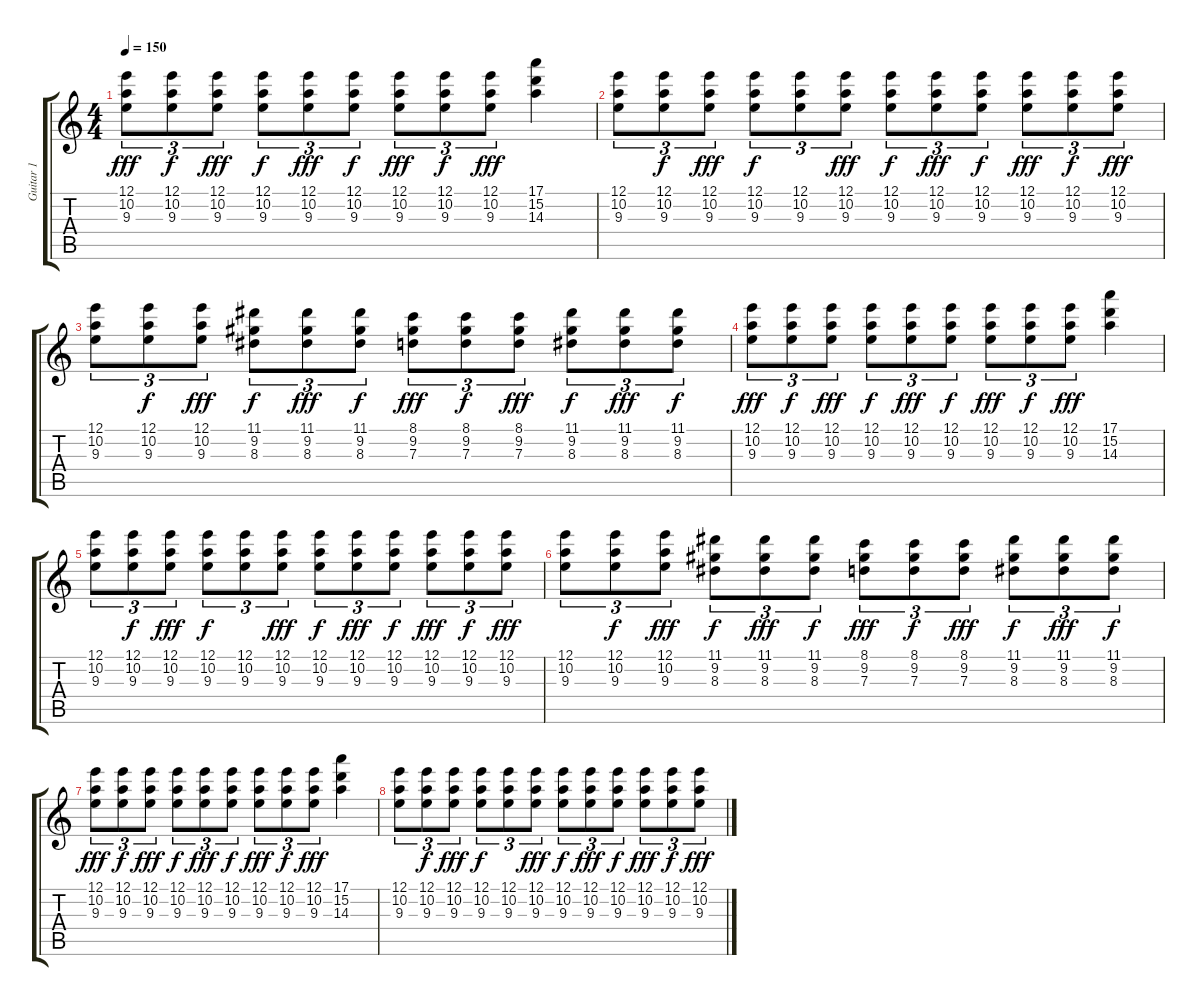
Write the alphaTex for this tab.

\track ("Guitar 1" "Guitar 1") {instrument distortionguitar}
\staff {score tabs}
\tuning (E4 B3 G3 D3 A2 E2) {hide}
\ts (4 4)
\tempo 150
\clef g2
\ks c
(12.1 10.2 9.3).8{tu (3 2) dy fff} (12.1 10.2 9.3).8{tu (3 2) dy f} (12.1 10.2 9.3).8{tu (3 2) dy fff} (12.1 10.2 9.3).8{tu (3 2) dy f} (12.1 10.2 9.3).8{tu (3 2) dy fff} (12.1 10.2 9.3).8{tu (3 2) dy f} (12.1 10.2 9.3).8{tu (3 2) dy fff} (12.1 10.2 9.3).8{tu (3 2) dy f} (12.1 10.2 9.3).8{tu (3 2) dy fff} (17.1 15.2 14.3).4 |
(12.1 10.2 9.3).8{tu (3 2)} (12.1 10.2 9.3).8{tu (3 2) dy f} (12.1 10.2 9.3).8{tu (3 2) dy fff} (12.1 10.2 9.3).8{tu (3 2) dy f} (12.1 10.2 9.3).8{tu (3 2)} (12.1 10.2 9.3).8{tu (3 2) dy fff} (12.1 10.2 9.3).8{tu (3 2) dy f} (12.1 10.2 9.3).8{tu (3 2) dy fff} (12.1 10.2 9.3).8{tu (3 2) dy f} (12.1 10.2 9.3).8{tu (3 2) dy fff} (12.1 10.2 9.3).8{tu (3 2) dy f} (12.1 10.2 9.3).8{tu (3 2) dy fff} |
(12.1 10.2 9.3).8{tu (3 2)} (12.1 10.2 9.3).8{tu (3 2) dy f} (12.1 10.2 9.3).8{tu (3 2) dy fff} (11.1 9.2 8.3).8{tu (3 2) dy f} (11.1 9.2 8.3).8{tu (3 2) dy fff} (11.1 9.2 8.3).8{tu (3 2) dy f} (8.1 9.2 7.3).8{tu (3 2) dy fff} (8.1 9.2 7.3).8{tu (3 2) dy f} (8.1 9.2 7.3).8{tu (3 2) dy fff} (11.1 9.2 8.3).8{tu (3 2) dy f} (11.1 9.2 8.3).8{tu (3 2) dy fff} (11.1 9.2 8.3).8{tu (3 2) dy f} |
(12.1 10.2 9.3).8{tu (3 2) dy fff} (12.1 10.2 9.3).8{tu (3 2) dy f} (12.1 10.2 9.3).8{tu (3 2) dy fff} (12.1 10.2 9.3).8{tu (3 2) dy f} (12.1 10.2 9.3).8{tu (3 2) dy fff} (12.1 10.2 9.3).8{tu (3 2) dy f} (12.1 10.2 9.3).8{tu (3 2) dy fff} (12.1 10.2 9.3).8{tu (3 2) dy f} (12.1 10.2 9.3).8{tu (3 2) dy fff} (17.1 15.2 14.3).4 |
(12.1 10.2 9.3).8{tu (3 2)} (12.1 10.2 9.3).8{tu (3 2) dy f} (12.1 10.2 9.3).8{tu (3 2) dy fff} (12.1 10.2 9.3).8{tu (3 2) dy f} (12.1 10.2 9.3).8{tu (3 2)} (12.1 10.2 9.3).8{tu (3 2) dy fff} (12.1 10.2 9.3).8{tu (3 2) dy f} (12.1 10.2 9.3).8{tu (3 2) dy fff} (12.1 10.2 9.3).8{tu (3 2) dy f} (12.1 10.2 9.3).8{tu (3 2) dy fff} (12.1 10.2 9.3).8{tu (3 2) dy f} (12.1 10.2 9.3).8{tu (3 2) dy fff} |
(12.1 10.2 9.3).8{tu (3 2)} (12.1 10.2 9.3).8{tu (3 2) dy f} (12.1 10.2 9.3).8{tu (3 2) dy fff} (11.1 9.2 8.3).8{tu (3 2) dy f} (11.1 9.2 8.3).8{tu (3 2) dy fff} (11.1 9.2 8.3).8{tu (3 2) dy f} (8.1 9.2 7.3).8{tu (3 2) dy fff} (8.1 9.2 7.3).8{tu (3 2) dy f} (8.1 9.2 7.3).8{tu (3 2) dy fff} (11.1 9.2 8.3).8{tu (3 2) dy f} (11.1 9.2 8.3).8{tu (3 2) dy fff} (11.1 9.2 8.3).8{tu (3 2) dy f} |
(12.1 10.2 9.3).8{tu (3 2) dy fff} (12.1 10.2 9.3).8{tu (3 2) dy f} (12.1 10.2 9.3).8{tu (3 2) dy fff} (12.1 10.2 9.3).8{tu (3 2) dy f} (12.1 10.2 9.3).8{tu (3 2) dy fff} (12.1 10.2 9.3).8{tu (3 2) dy f} (12.1 10.2 9.3).8{tu (3 2) dy fff} (12.1 10.2 9.3).8{tu (3 2) dy f} (12.1 10.2 9.3).8{tu (3 2) dy fff} (17.1 15.2 14.3).4 |
(12.1 10.2 9.3).8{tu (3 2)} (12.1 10.2 9.3).8{tu (3 2) dy f} (12.1 10.2 9.3).8{tu (3 2) dy fff} (12.1 10.2 9.3).8{tu (3 2) dy f} (12.1 10.2 9.3).8{tu (3 2)} (12.1 10.2 9.3).8{tu (3 2) dy fff} (12.1 10.2 9.3).8{tu (3 2) dy f} (12.1 10.2 9.3).8{tu (3 2) dy fff} (12.1 10.2 9.3).8{tu (3 2) dy f} (12.1 10.2 9.3).8{tu (3 2) dy fff} (12.1 10.2 9.3).8{tu (3 2) dy f} (12.1 10.2 9.3).8{tu (3 2) dy fff}
